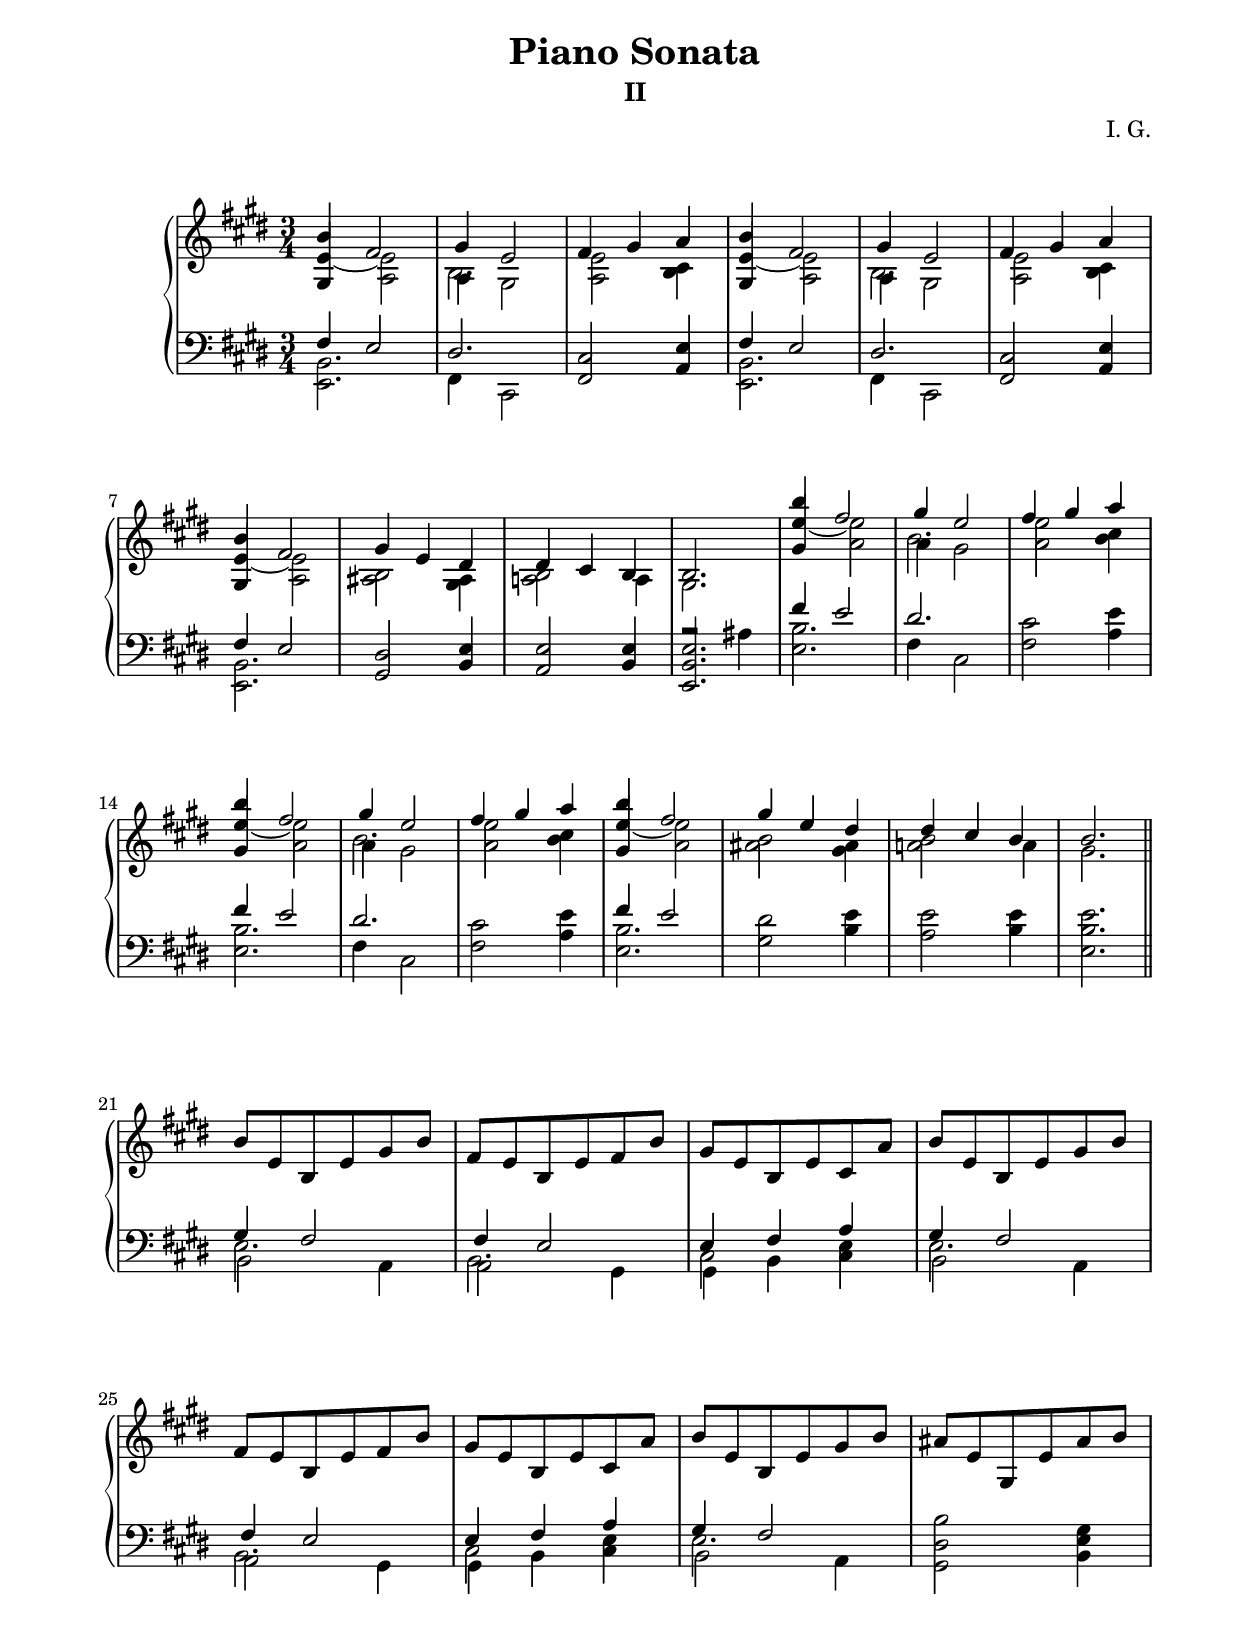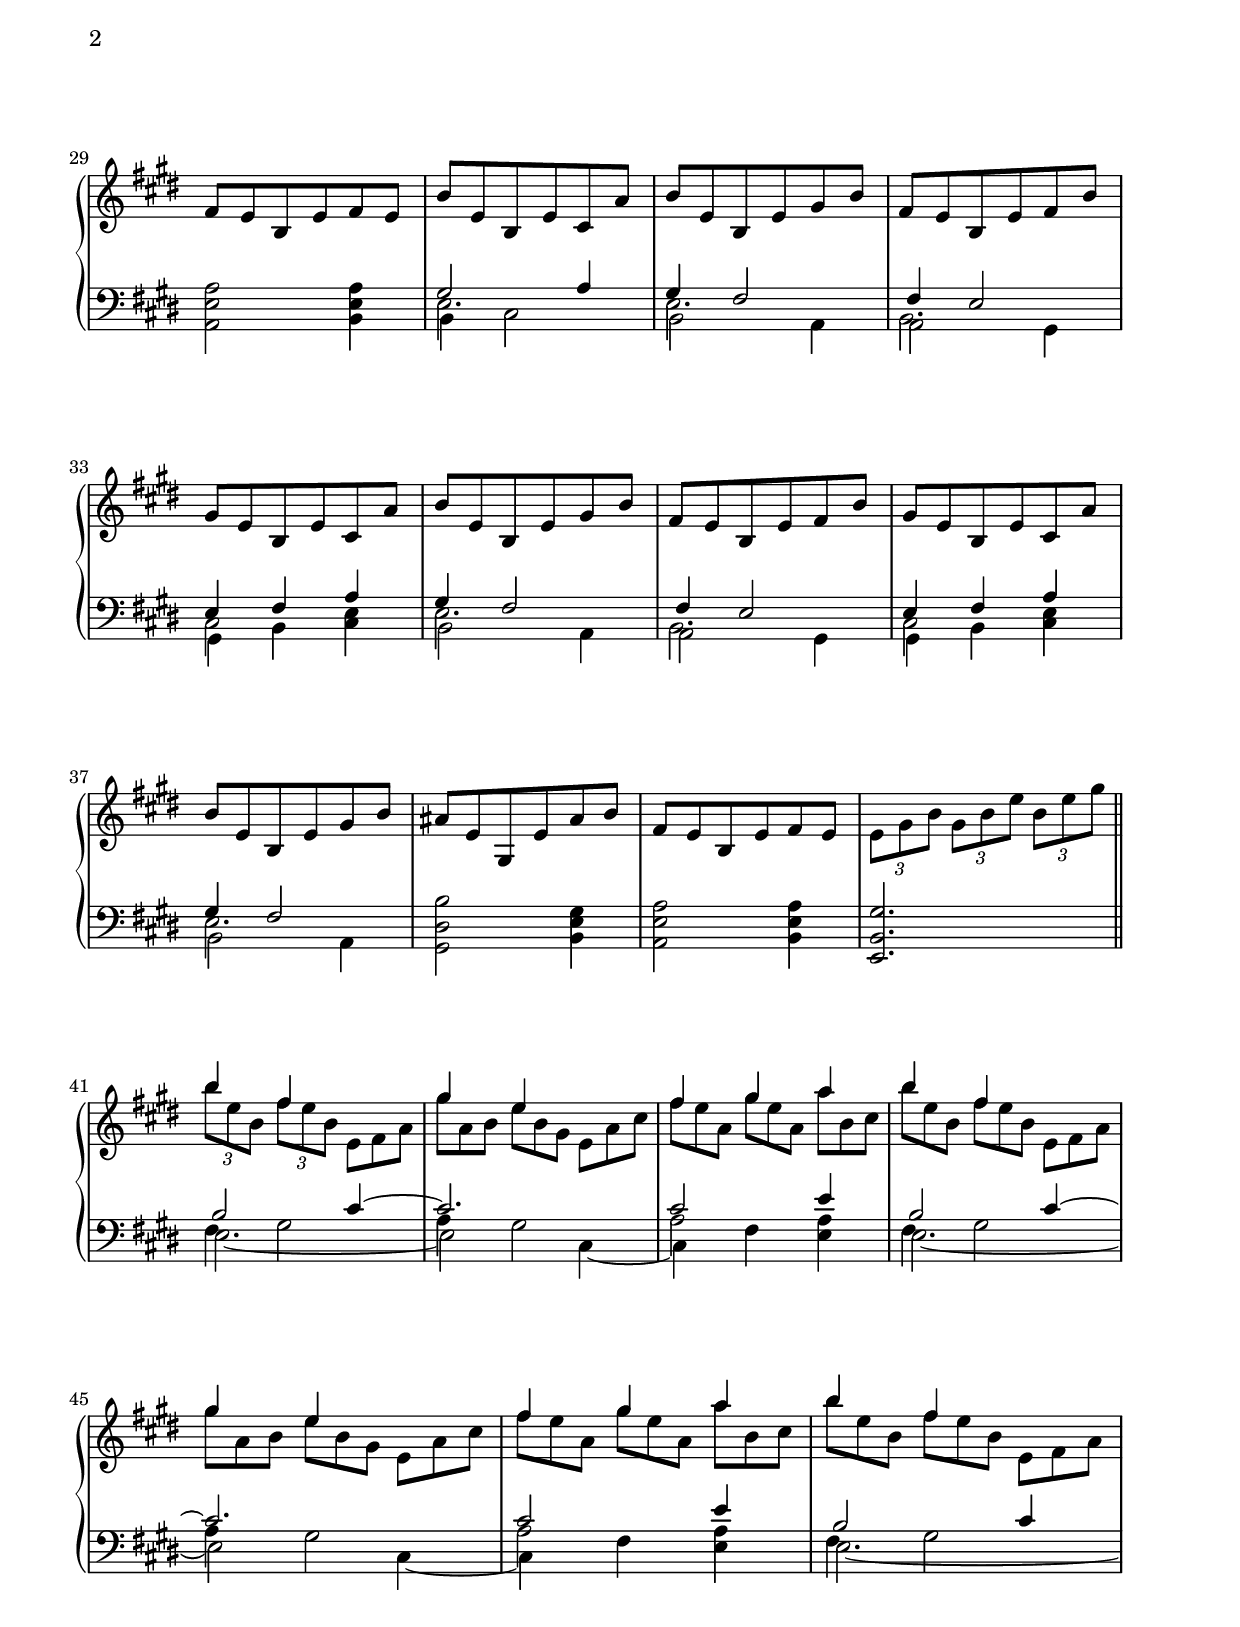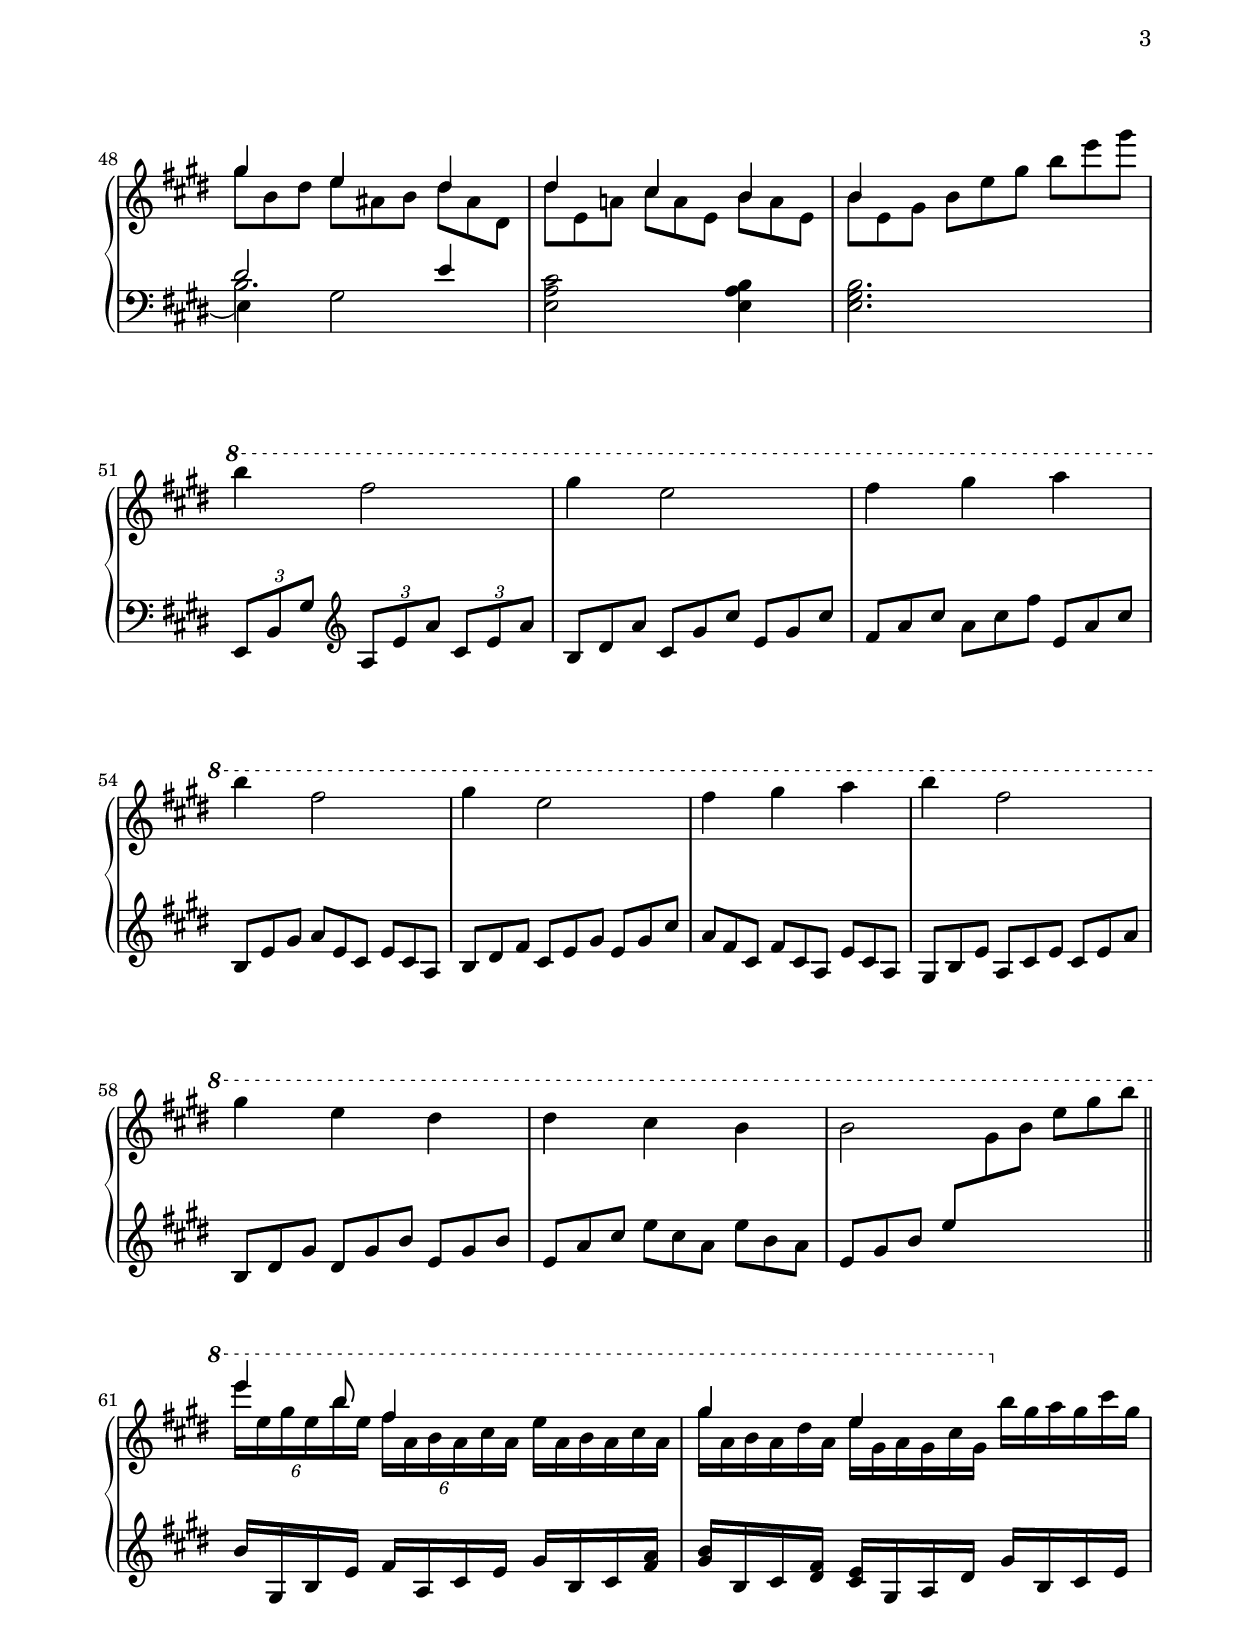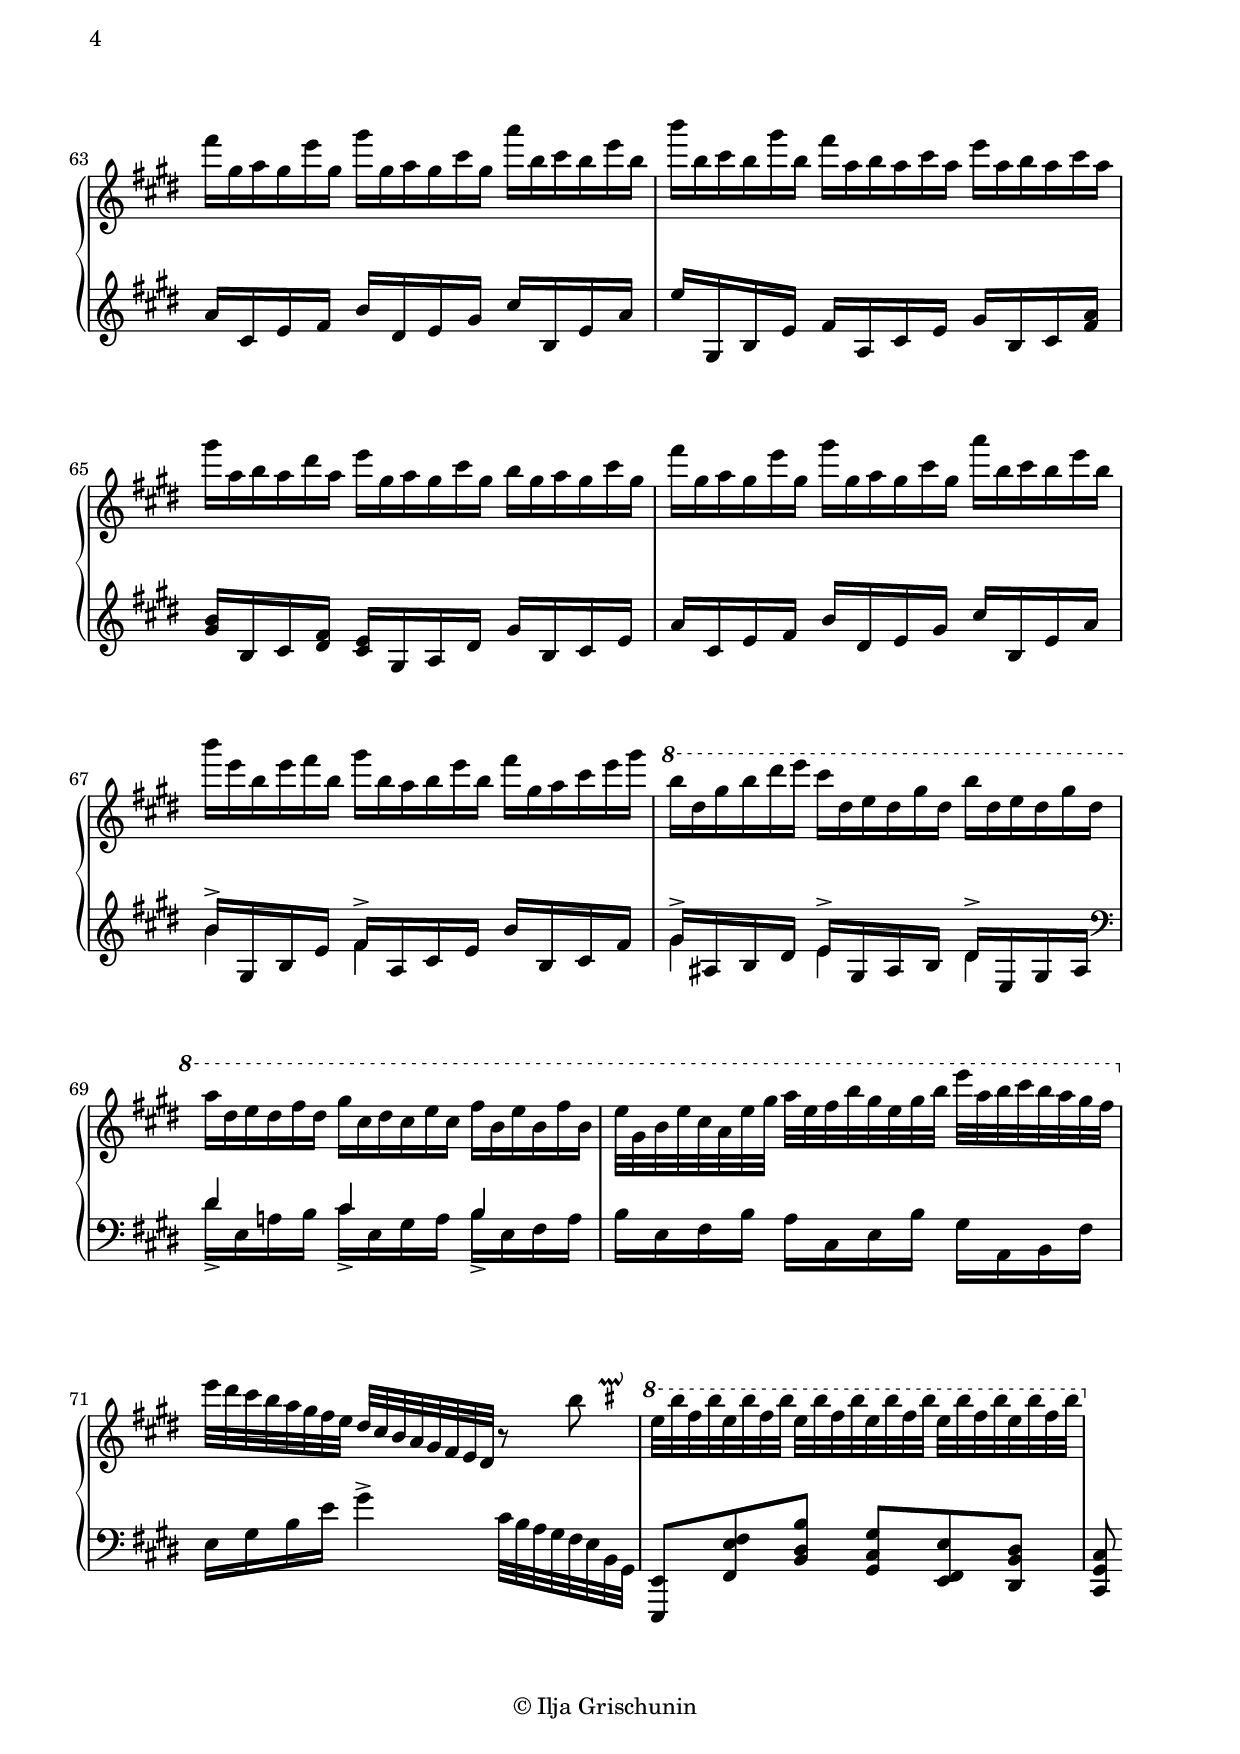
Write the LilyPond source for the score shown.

\version "2.19.15"

\language "deutsch"

\header {
  title = "Piano Sonata"
  subtitle = "II"
  meter = ""
  composer = "I. G."
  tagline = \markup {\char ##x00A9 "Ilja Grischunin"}
}

\paper {
  #(set-paper-size "a4")
  top-system-spacing.basic-distance = #25
  top-markup-spacing.basic-distance = #5
  markup-system-spacing.basic-distance = #33
  system-system-spacing.basic-distance = #25
  last-bottom-spacing.basic-distance = #25
  two-sided = ##t
  inner-margin = 20
  outer-margin = 15
}

\layout {
  indent = 10
  \context {
    \PianoStaff
    \consists #Span_stem_engraver
  }
  \context{
    \Score
    \override StaffGrouper.staff-staff-spacing.basic-distance = #13
    %\remove "Bar_number_engraver"
  }
}
%%%%%%%%%%% RH %%%%%%%%%%%%
\version "2.19.15"

\language "deutsch"

%\include "makeOctaves.ly"

rechts = {
  \clef treble
  \key e \major
  \time 3/4
  \override DynamicLineSpanner.staff-padding = #3
  <<
    {
      \once\override NoteColumn.ignore-collision = ##t
      h'4 fis'2
      \once \override NoteColumn.force-hshift = #-.5
      gis'4 e'2 fis'4 gis' a'%\break
      \once\override NoteColumn.ignore-collision = ##t
      h'4 fis'2
      \once \override NoteColumn.force-hshift = #-.5
      gis'4 e'2 fis'4 gis' a'
    }
    \\
    {
      \voiceFour
      s2. \dotsUp h s s \dotsUp h s
    }
    \\
    {
      \voiceTwo
      \stemUp <gis e'~>4 \stemDown <a e'>2
      \once \override NoteColumn.force-hshift = #-.3
      a4 gis2<a e'>2<h cis'>4
      \stemUp <gis e'~>4 \stemDown <a e'>2
      \once \override NoteColumn.force-hshift = #-.3
      a4 gis2<a e'>2<h cis'>4
    }
  >>
  <<
    {
      \once\override NoteColumn.ignore-collision = ##t
      h'4 fis'2 gis'4 e' dis' dis' cis' h h2.
    }
    \\
    {
      \stemUp <gis e'~>4 \stemDown <a e'>2<ais h><gis ais>4<a! h>2 a4 gis2.
    }
  >>
  %%%%%%%%%%%%%%%%%%%%%%%%%%%%%%%%%%%%%%%%%%%%%%%%%%%
  <<
    {
      \once\override NoteColumn.ignore-collision = ##t
      h''4 fis''2
      \once \override NoteColumn.force-hshift = #-.5
      gis''4 e''2 fis''4 gis'' a''
      \once\override NoteColumn.ignore-collision = ##t
      h''4 fis''2
      \once \override NoteColumn.force-hshift = #-.5
      gis''4 e''2 fis''4 gis'' a''
    }
    \\
    {
      \voiceFour
      s2. \dotsUp h' s s \dotsUp h' s
    }
    \\
    {
      \voiceTwo
      \stemUp <gis' e''~>4 \stemDown <a' e''>2
      \once \override NoteColumn.force-hshift = #-.3
      a'4 gis'2<a' e''>2<h' cis''>4
      \stemUp <gis' e''~>4 \stemDown <a' e''>2
      \once \override NoteColumn.force-hshift = #-.3
      a'4 gis'2<a' e''>2<h' cis''>4
    }
  >>
  <<
    {
      \once\override NoteColumn.ignore-collision = ##t
      h''4 fis''2 gis''4 e'' dis'' dis'' cis'' h' h'2.
    }
    \\
    {
      \stemUp <gis' e''~>4 \stemDown <a' e''>2<ais' h'><gis' ais'>4<a'! h'>2 a'4 gis'2.
    }
  >>
  \bar "||"\break
  %%%%%%%%%%%%%%%%%%%%%%%%%%%%%%%%%%%%%%%%%%%%%%%%%%%
  \relative {
    h'8 e, h e gis h fis e h e fis h gis e h e cis a'
    h8 e, h e gis h fis e h e fis h gis e h e cis a'
    h8 e, h e gis h ais e gis, e' ais h fis e h e fis e
    h' e, h e cis a'
    h8 e, h e gis h fis e h e fis h gis e h e cis a'
    h8 e, h e gis h fis e h e fis h gis e h e cis a'
    h8 e, h e gis h ais e gis, e' ais h fis e h e fis e
  }
  <<
    {
      \relative {
        s2. h''4 fis s gis e s fis gis a h fis s gis e s fis gis a
        h fis s gis e dis dis cis h h s2 s2.*10
        \times 2/3 {
          \override TupletBracket #'bracket-visibility = ##f
          \override TupletNumber #'transparent = ##t
          e''4 h8 fis4 s8 s4. gis4 s8 e4 s8 s4.
        }
      }
    }
    \\
    {
      \relative {
        \set tupletSpannerDuration = #(ly:make-moment 2 8)
        \times 2/3 {
          e'8 gis h gis h e h e gis
          \bar "||"
          \break
          h e, h fis' e h
          \override TupletNumber #'transparent = ##t
          e, fis a gis' a, h e h gis e a cis fis e a, gis' e a, a' h, cis
          h' e, h fis' e h e, fis a gis' a, h e h gis e a cis fis e a, gis' e a, a' h, cis
          h' e, h fis' e h e, fis a gis' h, dis e ais, h dis ais dis, dis' e, a! cis a e h' a e
          h' e, gis h e gis h e gis
          \break
        }
        \ottava #1
        \set Staff.ottavation = #"8"
        h4 fis2 gis4 e2 fis4 gis a h4 fis2 gis4 e2 fis4 gis a h fis 2 gis4 e dis dis cis h h2 s4
        \bar "||"
        \break
        \times 4/6 {
          \override TupletNumber #'transparent = ##f
          e'16 e, gis e h' e, fis a, h a cis a
          \override TupletNumber #'transparent = ##t
          e' a, h a cis a gis' a, h a dis a e' gis, a gis cis gis
          \ottava #0
          h gis a gis cis gis
        }
      }
    }
  >>
  \relative c'''{
    \times 4/6 {
      \override TupletBracket #'bracket-visibility = ##f
      \override TupletNumber #'transparent = ##t
      fis gis, a gis e' gis, gis' gis, a gis cis gis a' h, cis h e h
      h' h, cis h gis' h, fis' a, h a cis a e' a, h a cis a
      gis' a, h a dis a e' gis, a gis cis gis h gis a gis cis gis
      fis' gis, a gis e' gis, gis' gis, a gis cis gis a' h, cis h e h
      h' e, h e fis h, gis' h, a h e h fis' gis, a cis e gis
      \ottava #1
      \set Staff.ottavation = #"8"
      h dis, gis h dis e cis dis, e dis gis dis h' dis, e dis gis dis
      a' dis, e dis fis dis gis cis, dis cis e cis fis h, e h fis' h,
    }
    e32 gis, h e cis a e' gis a e fis h gis e gis h e a, h cis h a gis fis
    \ottava #0
    e dis cis h a gis fis e dis cis h a gis fis e dis r8
    h''^\markup \tiny \override #'(baseline-skip . 1) {
      \halign #-4
      \center-column {
        \musicglyph #"scripts.prallup"
        \sharp
      }
    }
    \ottava #1
    \set Staff.ottavation = #"8"
    \repeat unfold 6 {e32 h' fis h}
  }
}

%%%%%%%%%%% LH %%%%%%%%%%%%
\version "2.19.15"

\language "deutsch"

%\include "makeOctaves.ly"

links = {
  \clef bass
  \key e \major
  \time 3/4
  <<
    {
      fis4 e2 dis2.
    }
    \\
    {
      \dotsUp <e, h,>2. fis,4 cis,2
    }
  >>
  <fis, cis><a, e>4
  <<
    {
      fis4 e2 dis2.
    }
    \\
    {
      \dotsUp <e, h,>2. fis,4 cis,2
    }
  >>
  <fis, cis><a, e>4
  <<
    {
      fis4 e2
    }
    \\
    {
      \dotsUp <e, h,>2.
    }
  >>
  <gis, dis>2<h, e>4<a, e>2<h, e>4
  <<
    {
      <e, h, e>2.
    }
    \\
    {
      a2\rest ais4
    }
  >>
  %%%%%%%%%%%%%%%%%%%%%%%%%%%%%%%%%%%%%%%%
  <<
    {
      fis'4 e'2 dis'2.
    }
    \\
    {
      <e h>2. fis4 cis2
    }
  >>
  <fis cis'><a e'>4
  <<
    {
      fis'4 e'2 dis'2.
    }
    \\
    {
      <e h>2. fis4 cis2
    }
  >>
  <fis cis'><a e'>4
  <<
    {
      fis'4 e'2
    }
    \\
    {
      <e h>2.
    }
  >>
  <gis dis'>2<h e'>4<a e'>2<h e'>4<e h e'>2.
  %%%%%%%%%%%%%%%%%%%%%%%%%%%%%%%%%%%%%%%%
  <<
    {
      \once \override NoteColumn.force-hshift = #-.5
      gis4 fis2
      \once \override NoteColumn.force-hshift = #-.5
      fis4 e2
      \once \override NoteColumn.force-hshift = #-.5
      e4 fis a
      \once \override NoteColumn.force-hshift = #-.5
      gis4 fis2
      \once \override NoteColumn.force-hshift = #-.5
      fis4 e2
      \once \override NoteColumn.force-hshift = #-.5
      e4 fis a
      \once \override NoteColumn.force-hshift = #-.5
      gis4 fis2 s2. s
      \once \override NoteColumn.force-hshift = #-.5
      gis2 a4
      \once \override NoteColumn.force-hshift = #-.5
      gis4 fis2
      \once \override NoteColumn.force-hshift = #-.5
      fis4 e2
      \once \override NoteColumn.force-hshift = #-.5
      e4 fis a
      \once \override NoteColumn.force-hshift = #-.5
      gis4 fis2
      \once \override NoteColumn.force-hshift = #-.5
      fis4 e2
      \once \override NoteColumn.force-hshift = #-.5
      e4 fis a
      \once \override NoteColumn.force-hshift = #-.5
      gis4 fis2 s2. s <e, h, gis>
      \once \override NoteColumn.force-hshift = #-.5
      h2 cis'4~
      \once \override NoteColumn.force-hshift = #-.5
      cis'2. 
      \once \override NoteColumn.force-hshift = #-.5
      cis'2 e'4
      \once \override NoteColumn.force-hshift = #-.5
      h2 cis'4~
      \once \override NoteColumn.force-hshift = #-.5
      cis'2.
      \once \override NoteColumn.force-hshift = #-.5
      cis'2 e'4
      \once \override NoteColumn.force-hshift = #-.5
      h2 cis'4
      \once \override NoteColumn.force-hshift = #-.5
      dis'2 e'4 s2. s
    }
    \\
    {
      \voiceFour
      e2. \dotsUp h, cis2 s4 e2. \dotsUp h, cis2 s4
      e2. s s e
      e2. \dotsUp h, cis2 s4 e2. \dotsUp h, cis2 s4
      e2. s s s
      fis4 gis2 a4 gis2 a s4 fis4 gis2 a4 gis2 a s4
      fis4 gis2 h2. s s
    }
    \\
    {
      \voiceTwo
      \once \override NoteColumn.force-hshift = #-.3
      h,2 a,4
      \once \override NoteColumn.force-hshift = #-.3
      a,2 gis,4
      \once \override NoteColumn.force-hshift = #-.3
      gis, h, <cis e>
      \once \override NoteColumn.force-hshift = #-.3
      h,2 a,4
      \once \override NoteColumn.force-hshift = #-.3
      a,2 gis,4
      \once \override NoteColumn.force-hshift = #-.3
      gis, h, <cis e>
      \once \override NoteColumn.force-hshift = #-.3
      h,2 a,4 <gis, dis h>2<h, e gis>4<a,e a>2<h, e a>4
      \once \override NoteColumn.force-hshift = #-.3
      h,4 cis2
      \once \override NoteColumn.force-hshift = #-.3
      h,2 a,4
      \once \override NoteColumn.force-hshift = #-.3
      a,2 gis,4
      \once \override NoteColumn.force-hshift = #-.3
      gis, h, <cis e>
      \once \override NoteColumn.force-hshift = #-.3
      h,2 a,4
      \once \override NoteColumn.force-hshift = #-.3
      a,2 gis,4
      \once \override NoteColumn.force-hshift = #-.3
      gis, h, <cis e>
      \once \override NoteColumn.force-hshift = #-.3
      h,2 a,4 <gis, dis h>2<h, e gis>4<a,e a>2<h, e a>4
      s2.
      \once \override NoteColumn.force-hshift = #-.3
      e~
      \once \override NoteColumn.force-hshift = #-.3
      e2 cis4~
      \once \override NoteColumn.force-hshift = #-.3
      cis fis <e a>
      \once \override NoteColumn.force-hshift = #-.3
      e2.~
      \once \override NoteColumn.force-hshift = #-.3
      e2 cis4~
      \once \override NoteColumn.force-hshift = #-.3
      cis fis <e a>
      \once \override NoteColumn.force-hshift = #-.3
      e2.~
      \once \override NoteColumn.force-hshift = #-.3
      e4 gis2 <e a cis'>2<e a h>4<e gis h>2.
    }
  >>
  \relative {
    \set tupletSpannerDuration = #(ly:make-moment 2 8)
    \times 2/3 {
      e,8 h' gis'
      \clef treble
      a e' a cis, e a
      \override TupletNumber #'transparent = ##t
      h, dis a' cis, gis' cis e, gis cis fis, a cis a cis fis e, a cis
      h, e gis a e cis e cis a h dis fis cis e gis e gis cis a fis cis fis cis a e' cis a
      gis h e a, cis e cis e a h, dis gis dis gis h e, gis h e, a cis e cis a e' h a
      e gis h e
      \change Staff = RH
      gis h e gis h
    }
    \change Staff = LH
    h,,16 gis, h e fis a, cis e gis h, cis <fis a>
    <gis h> h, cis <dis fis><cis e> gis a dis gis h, cis e
    a cis, e fis h  dis, e gis cis h, e a
    e' gis,, h e fis a, cis e gis h, cis <fis a>
    <gis h> h, cis <dis fis><cis e> gis a dis gis h, cis e
    a cis, e fis h  dis, e gis cis h, e a
    <<
      {
        h-> gis, h e fis-> a, cis e h' h, cis fis
        gis-> ais, h dis e-> gis, ais h dis-> e, gis ais
        \clef bass
        dis4 cis h
      }
      \\
      {
        h'4 fis s gis e dis
        dis16-> e, a! h cis-> e, gis a h-> e, fis a
      }
    >>
    h e, fis h a cis, e h' gis a, h fis' e gis h e gis4-> cis,32 h a gis fis e h gis
  }
  <e,, e,>8[<fis, e fis><h, dis h>]<gis, cis gis>[<e, fis, e><dis, h, dis>]
  <cis, gis, cis>
}

%%%%%%%%%%%%D%%%%%%%%%%%%%%
dynamic = 
%\relative
{
  \override Hairpin.to-barline = ##f
}


%%%%%%%%%%%%%%%%%%%%%%%%%%%
\score {
  \new PianoStaff <<
    \new Staff = "RH" \rechts
    \new Dynamics = "DYN" \dynamic
    \new Staff = "LH" \links
  >>
  %{
  \layout { }
  \midi {
  	\tempo 4 = 100
  }
  %}
}